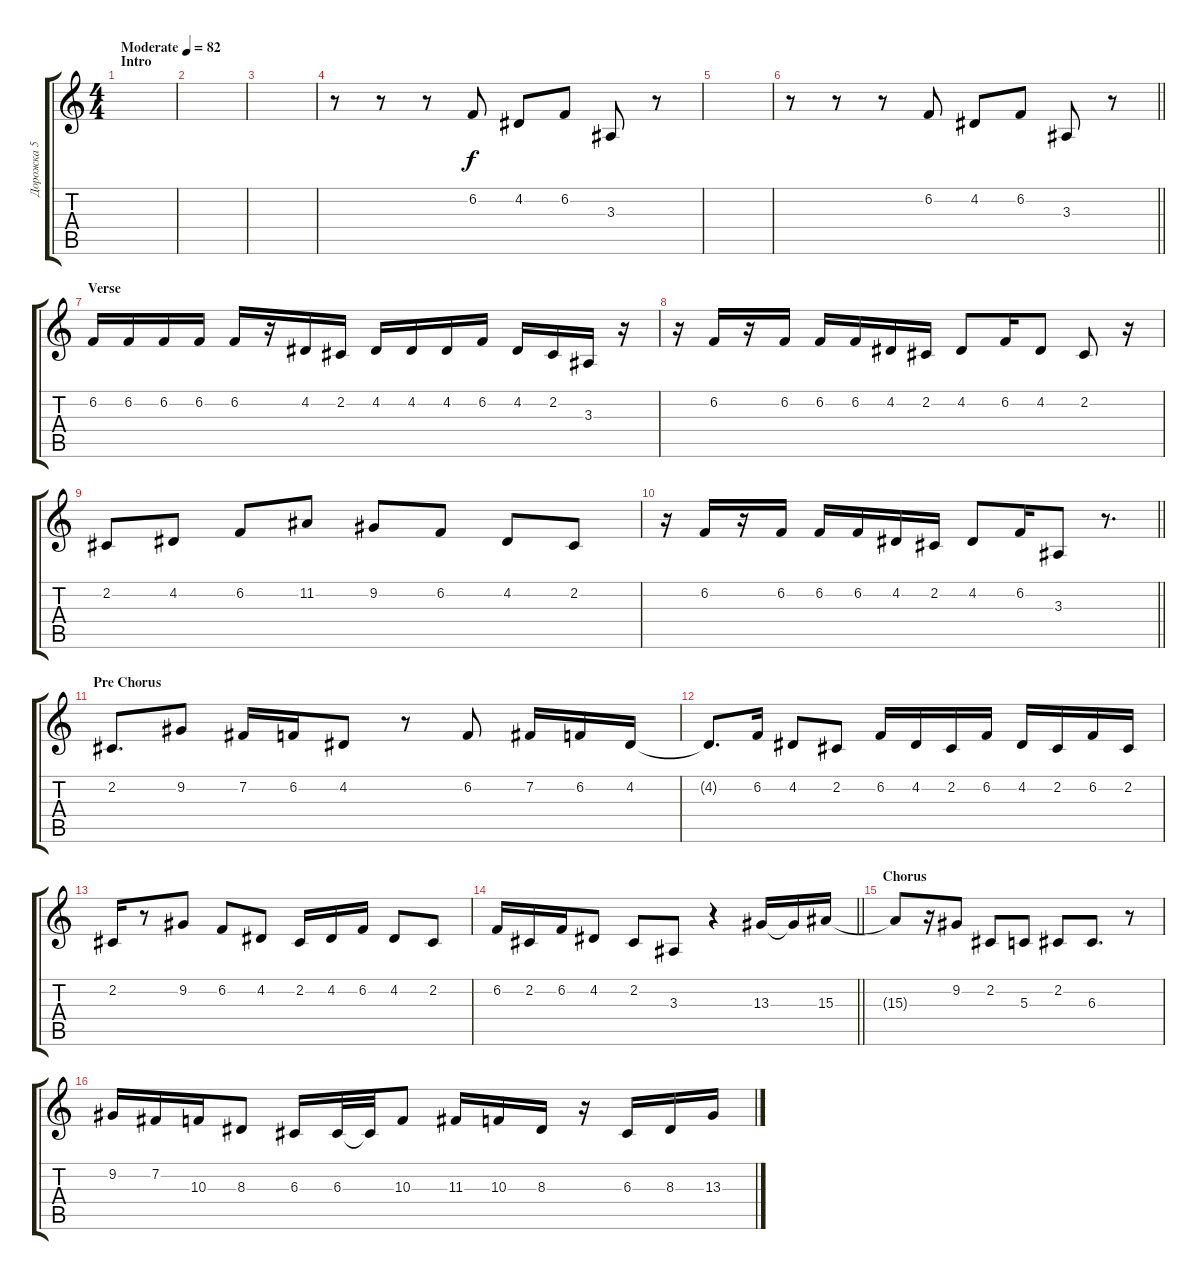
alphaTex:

\track ("Дорожка 5" "Дорожка 5") {instrument altosax}
\staff {score tabs}
\tuning (E4 B3 G3 D3 A2 E2) {hide}
\ts (4 4)
\section ("" "Intro")
\tempo (82 "Moderate")
\clef g2
\ks c
|
|
|
r.8 r.8 r.8 6.2.8 4.2.8 6.2.8 3.3.8 r.8 |
|
\barLineRight lightlight
r.8 r.8 r.8 6.2.8 4.2.8 6.2.8 3.3.8 r.8 |
\section ("" "Verse")
6.2.16 6.2.16 6.2.16 6.2.16 6.2.16 r.16 4.2.16 2.2.16 4.2.16 4.2.16 4.2.16 6.2.16 4.2.16 2.2.16 3.3.16 r.16 |
r.16 6.2.16 r.16 6.2.16 6.2.16 6.2.16 4.2.16 2.2.16 4.2.8 6.2.16 4.2.8 2.2.8 r.16 |
2.2.8 4.2.8 6.2.8 11.2.8 9.2.8 6.2.8 4.2.8 2.2.8 |
\barLineRight lightlight
r.16 6.2.16 r.16 6.2.16 6.2.16 6.2.16 4.2.16 2.2.16 4.2.8 6.2.16 3.3.8 r.8{d} |
\section ("" "Pre Chorus")
2.2.8{d} 9.2.8 7.2.16 6.2.16 4.2.8 r.8 6.2.8 7.2.16 6.2.16 4.2.16 |
4.2{t}.8{d} 6.2.16 4.2.8 2.2.8 6.2.16 4.2.16 2.2.16 6.2.16 4.2.16 2.2.16 6.2.16 2.2.16 |
2.2.16 r.8 9.2.8 6.2.8 4.2.8 2.2.16 4.2.16 6.2.16 4.2.8 2.2.8 |
\barLineRight lightlight
6.2.16 2.2.16 6.2.16 4.2.8 2.2.8 3.3.8 r.4 13.3.16 13.3{t}.16 15.3.16 |
\section ("" "Chorus")
15.3{t}.8 r.16 9.2.8 2.2.8 5.3.8 2.2.8 6.3.8{d} r.8 |
9.2.16 7.2.16 10.3.16 8.3.8 6.3.16 6.3.32 6.3{t}.32 10.3.8 11.3.16 10.3.16 8.3.16 r.16 6.3.16 8.3.16 13.3.16
